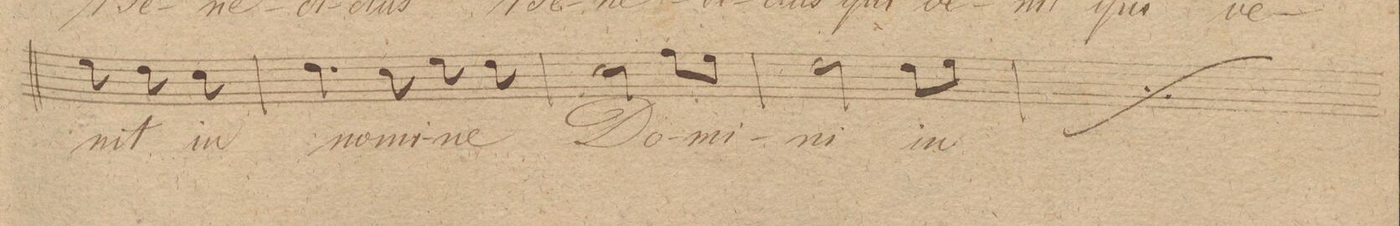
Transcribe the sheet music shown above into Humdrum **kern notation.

**kern	**dynam	**text
*I"Tenore	*	*
*clefC4	*	*
*k[f#c#]	*	*
*M3/4	*	*
8d\	.	-nit
8c#\	.	.
8B\	.	in
=40	=40	=40
4.c#\	.	no-
8B\	.	.
8d\	.	-mi-
8c#\	.	-ne
=41	=41	=41
2B\	.	Do-
8e\L	.	-mi-
8d\J	.	.
=42	=42	=42
2c#\	.	-ni
8c#\L	.	in
8d\J	.	.
=43	=43	=43
*-	*-	*-
